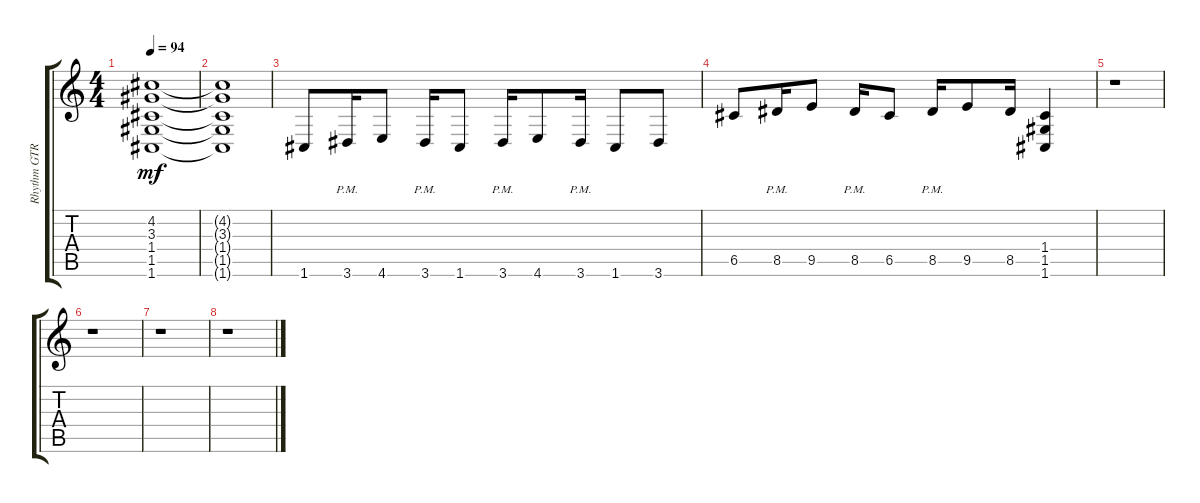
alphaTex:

\track ("Rhythm GTR 1" "Rhythm GTR") {instrument distortionguitar}
\staff {score tabs}
\tuning (D4 A3 F3 C3 G2 C2) {hide}
\ts (4 4)
\tempo 94
\clef g2
\ks aminor
(4.2 3.3 1.4 1.5 1.6).1{dy mf} |
(4.2{t} 3.3{t} 1.4{t} 1.5{t} 1.6{t}).1 |
1.6.8 3.6{pm}.16 4.6.8 3.6{pm}.16 1.6.8 3.6{pm}.16 4.6.8 3.6{pm}.16 1.6.8 3.6.8 |
6.5.8 8.5{pm}.16 9.5.8 8.5{pm}.16 6.5.8 8.5{pm}.16 9.5.8 8.5.16 (1.4 1.5 1.6).4 |
r.1 |
r.1 |
r.1 |
r.1
